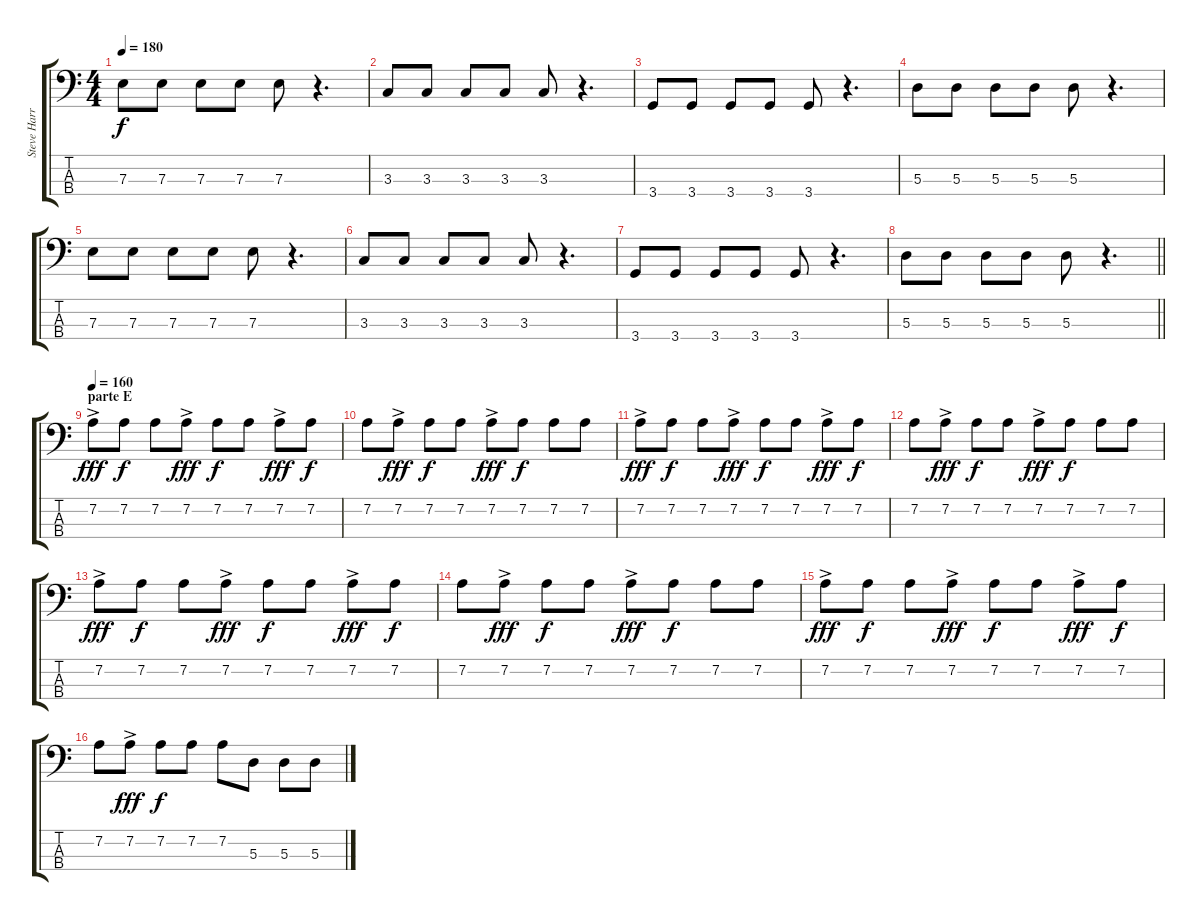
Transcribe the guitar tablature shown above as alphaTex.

\track ("Steve Harris" "Steve Harr") {instrument electricbassfinger}
\staff {score tabs}
\tuning (G2 D2 A1 E1) {hide}
\ts (4 4)
\tempo 180
\clef f4
\ks c
7.3.8{dy f} 7.3.8 7.3.8 7.3.8 7.3.8 r.4{d} |
3.3.8 3.3.8 3.3.8 3.3.8 3.3.8 r.4{d} |
3.4.8 3.4.8 3.4.8 3.4.8 3.4.8 r.4{d} |
5.3.8 5.3.8 5.3.8 5.3.8 5.3.8 r.4{d} |
7.3.8 7.3.8 7.3.8 7.3.8 7.3.8 r.4{d} |
3.3.8 3.3.8 3.3.8 3.3.8 3.3.8 r.4{d} |
3.4.8 3.4.8 3.4.8 3.4.8 3.4.8 r.4{d} |
\barLineRight lightlight
5.3.8 5.3.8 5.3.8 5.3.8 5.3.8 r.4{d} |
\section ("" "parte E")
\tempo 160
7.2{ac}.8{dy fff} 7.2.8{dy f} 7.2.8 7.2{ac}.8{dy fff} 7.2.8{dy f} 7.2.8 7.2{ac}.8{dy fff} 7.2.8{dy f} |
7.2.8 7.2{ac}.8{dy fff} 7.2.8{dy f} 7.2.8 7.2{ac}.8{dy fff} 7.2.8{dy f} 7.2.8 7.2.8 |
7.2{ac}.8{dy fff} 7.2.8{dy f} 7.2.8 7.2{ac}.8{dy fff} 7.2.8{dy f} 7.2.8 7.2{ac}.8{dy fff} 7.2.8{dy f} |
7.2.8 7.2{ac}.8{dy fff} 7.2.8{dy f} 7.2.8 7.2{ac}.8{dy fff} 7.2.8{dy f} 7.2.8 7.2.8 |
7.2{ac}.8{dy fff} 7.2.8{dy f} 7.2.8 7.2{ac}.8{dy fff} 7.2.8{dy f} 7.2.8 7.2{ac}.8{dy fff} 7.2.8{dy f} |
7.2.8 7.2{ac}.8{dy fff} 7.2.8{dy f} 7.2.8 7.2{ac}.8{dy fff} 7.2.8{dy f} 7.2.8 7.2.8 |
7.2{ac}.8{dy fff} 7.2.8{dy f} 7.2.8 7.2{ac}.8{dy fff} 7.2.8{dy f} 7.2.8 7.2{ac}.8{dy fff} 7.2.8{dy f} |
7.2.8 7.2{ac}.8{dy fff} 7.2.8{dy f} 7.2.8 7.2.8 5.3.8 5.3.8 5.3.8
